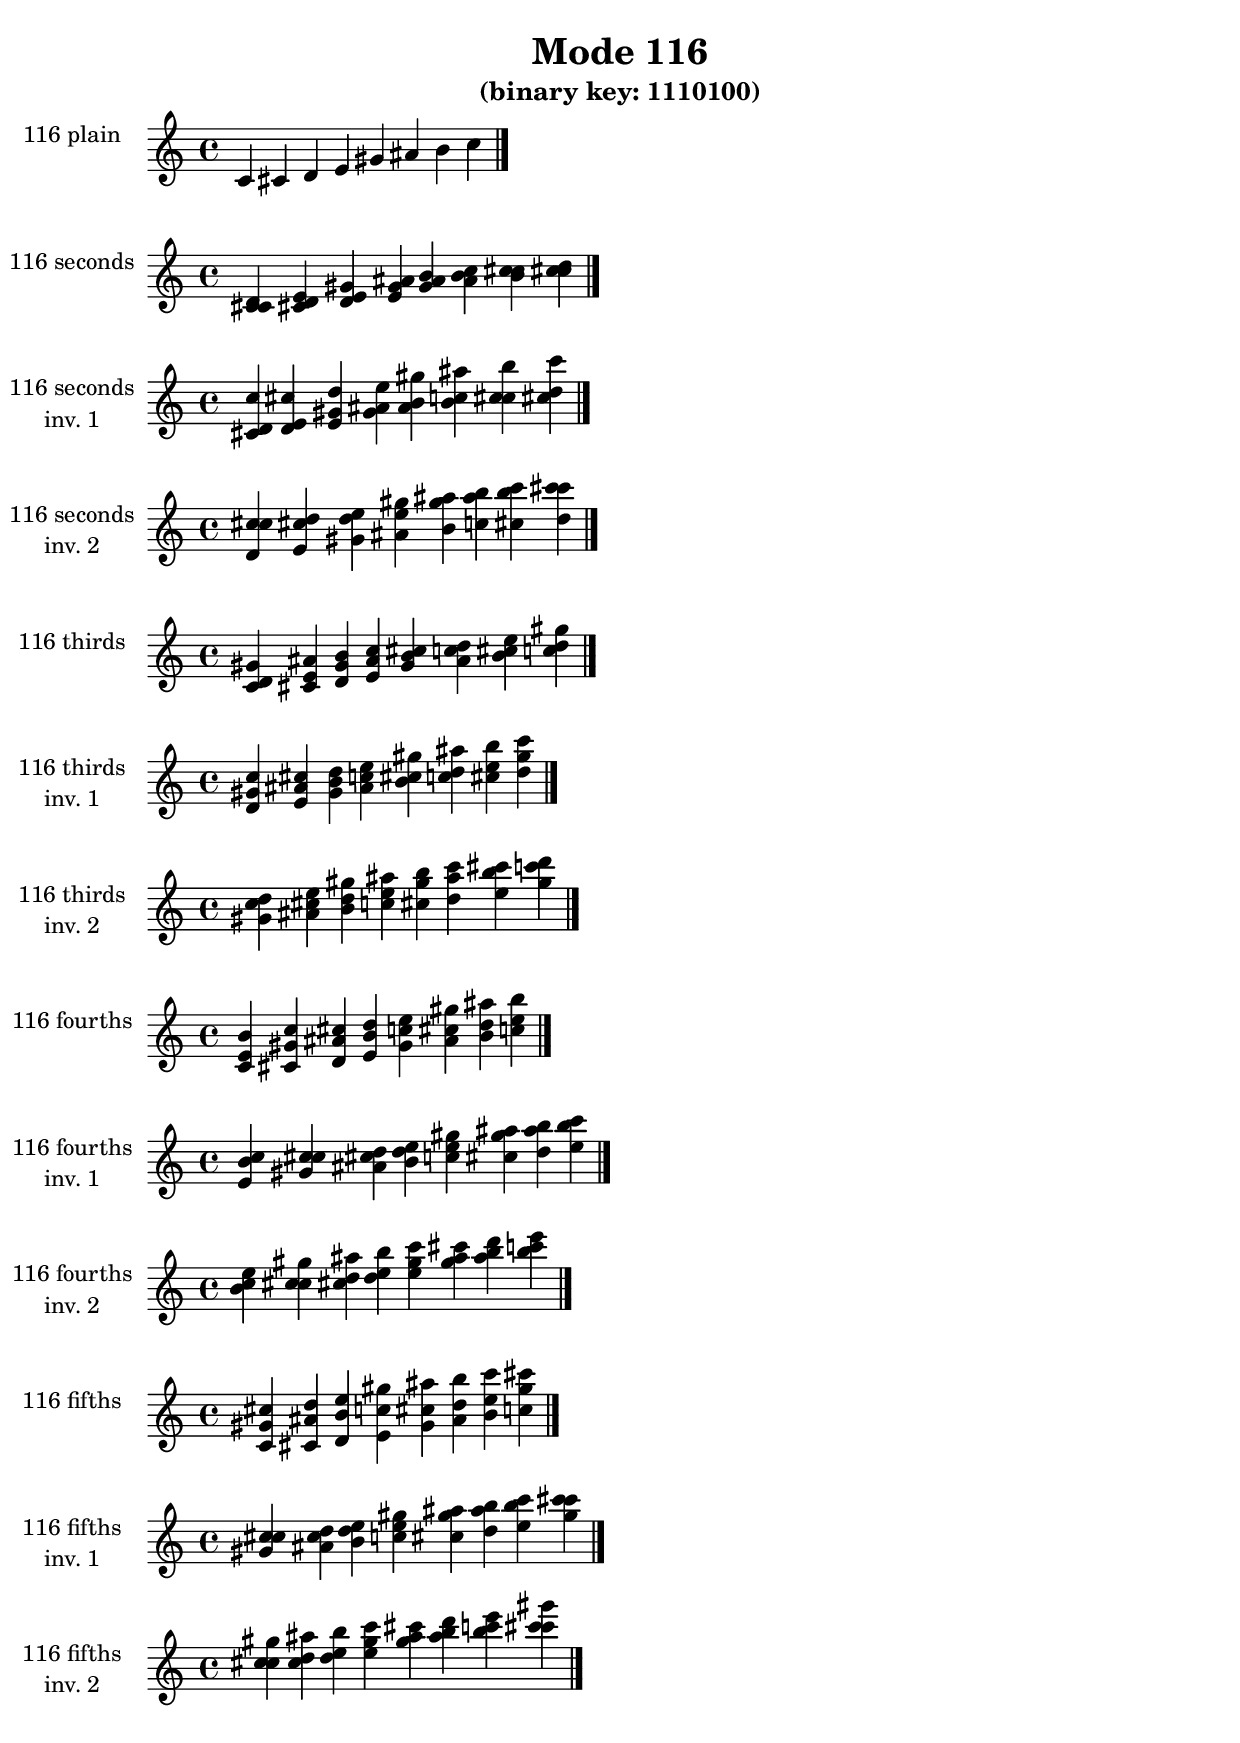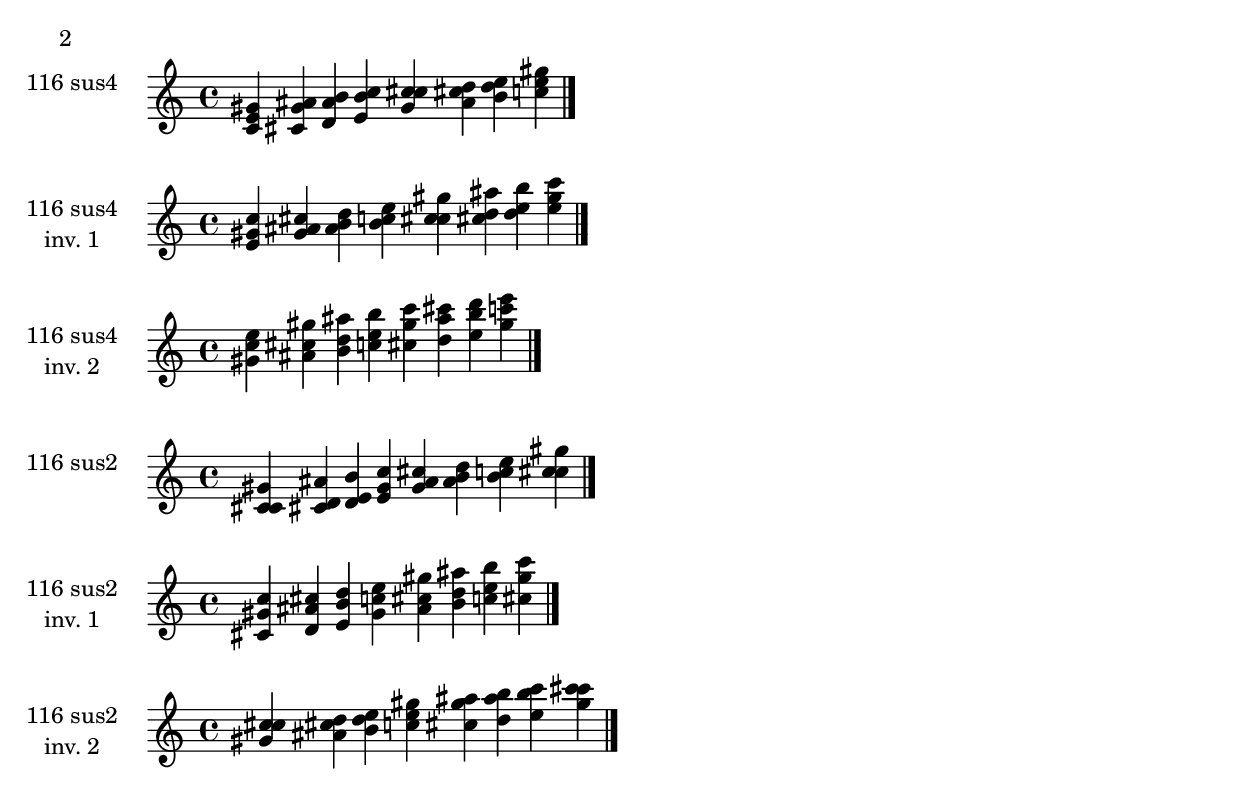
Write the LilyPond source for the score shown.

\version "2.19.0"

\header {
  title = "Mode 116"
  subtitle = "(binary key: 1110100)"
 %% Remove default LilyPond tagline
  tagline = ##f
}

\paper {
  #(set-paper-size "a4")
}

global = {
  \key c \major
  \time 4/4
  \tempo 4=100
}

\book {
  \score {
    \new Staff \with {
      instrumentName =  \markup { \column {
         \hcenter-in #14 \line { 116 plain }
         \hcenter-in #14 \line {  } } }
      midiInstrument = "oboe"
    } { \accidentalStyle "default"
        \cadenzaOn c' cis' d' e' gis' ais' b' c''  \cadenzaOff \bar "|." }
    \layout { }
  }
  \score {
    \new Staff \with {
      instrumentName =  \markup { \column {
         \hcenter-in #14 \line { 116 seconds }
         \hcenter-in #14 \line {  } } }
      midiInstrument = "oboe"
    } { \accidentalStyle "default"
        \cadenzaOn <c' cis' d'> <cis' d' e'> <d' e' gis'> <e' gis' ais'> <gis' ais' b'> <ais' b' c''> <b' c'' cis''> <c'' cis'' d''>  \cadenzaOff \bar "|." }
    \layout { }
  }
  \score {
    \new Staff \with {
      instrumentName =  \markup { \column {
         \hcenter-in #14 \line { 116 seconds }
         \hcenter-in #14 \line { inv. 1 } } }
      midiInstrument = "oboe"
    } { \accidentalStyle "default"
        \cadenzaOn <cis' d' c''> <d' e' cis''> <e' gis' d''> <gis' ais' e''> <ais' b' gis''> <b' c'' ais''> <c'' cis'' b''> <cis'' d'' c'''>  \cadenzaOff \bar "|." }
    \layout { }
  }
  \score {
    \new Staff \with {
      instrumentName =  \markup { \column {
         \hcenter-in #14 \line { 116 seconds }
         \hcenter-in #14 \line { inv. 2 } } }
      midiInstrument = "oboe"
    } { \accidentalStyle "default"
        \cadenzaOn <d' c'' cis''> <e' cis'' d''> <gis' d'' e''> <ais' e'' gis''> <b' gis'' ais''> <c'' ais'' b''> <cis'' b'' c'''> <d'' c''' cis'''>  \cadenzaOff \bar "|." }
    \layout { }
  }
  \score {
    \new Staff \with {
      instrumentName =  \markup { \column {
         \hcenter-in #14 \line { 116 thirds }
         \hcenter-in #14 \line {  } } }
      midiInstrument = "oboe"
    } { \accidentalStyle "default"
        \cadenzaOn <c' d' gis'> <cis' e' ais'> <d' gis' b'> <e' ais' c''> <gis' b' cis''> <ais' c'' d''> <b' cis'' e''> <c'' d'' gis''>  \cadenzaOff \bar "|." }
    \layout { }
  }
  \score {
    \new Staff \with {
      instrumentName =  \markup { \column {
         \hcenter-in #14 \line { 116 thirds }
         \hcenter-in #14 \line { inv. 1 } } }
      midiInstrument = "oboe"
    } { \accidentalStyle "default"
        \cadenzaOn <d' gis' c''> <e' ais' cis''> <gis' b' d''> <ais' c'' e''> <b' cis'' gis''> <c'' d'' ais''> <cis'' e'' b''> <d'' gis'' c'''>  \cadenzaOff \bar "|." }
    \layout { }
  }
  \score {
    \new Staff \with {
      instrumentName =  \markup { \column {
         \hcenter-in #14 \line { 116 thirds }
         \hcenter-in #14 \line { inv. 2 } } }
      midiInstrument = "oboe"
    } { \accidentalStyle "default"
        \cadenzaOn <gis' c'' d''> <ais' cis'' e''> <b' d'' gis''> <c'' e'' ais''> <cis'' gis'' b''> <d'' ais'' c'''> <e'' b'' cis'''> <gis'' c''' d'''>  \cadenzaOff \bar "|." }
    \layout { }
  }
  \score {
    \new Staff \with {
      instrumentName =  \markup { \column {
         \hcenter-in #14 \line { 116 fourths }
         \hcenter-in #14 \line {  } } }
      midiInstrument = "oboe"
    } { \accidentalStyle "default"
        \cadenzaOn <c' e' b'> <cis' gis' c''> <d' ais' cis''> <e' b' d''> <gis' c'' e''> <ais' cis'' gis''> <b' d'' ais''> <c'' e'' b''>  \cadenzaOff \bar "|." }
    \layout { }
  }
  \score {
    \new Staff \with {
      instrumentName =  \markup { \column {
         \hcenter-in #14 \line { 116 fourths }
         \hcenter-in #14 \line { inv. 1 } } }
      midiInstrument = "oboe"
    } { \accidentalStyle "default"
        \cadenzaOn <e' b' c''> <gis' c'' cis''> <ais' cis'' d''> <b' d'' e''> <c'' e'' gis''> <cis'' gis'' ais''> <d'' ais'' b''> <e'' b'' c'''>  \cadenzaOff \bar "|." }
    \layout { }
  }
  \score {
    \new Staff \with {
      instrumentName =  \markup { \column {
         \hcenter-in #14 \line { 116 fourths }
         \hcenter-in #14 \line { inv. 2 } } }
      midiInstrument = "oboe"
    } { \accidentalStyle "default"
        \cadenzaOn <b' c'' e''> <c'' cis'' gis''> <cis'' d'' ais''> <d'' e'' b''> <e'' gis'' c'''> <gis'' ais'' cis'''> <ais'' b'' d'''> <b'' c''' e'''>  \cadenzaOff \bar "|." }
    \layout { }
  }
  \score {
    \new Staff \with {
      instrumentName =  \markup { \column {
         \hcenter-in #14 \line { 116 fifths }
         \hcenter-in #14 \line {  } } }
      midiInstrument = "oboe"
    } { \accidentalStyle "default"
        \cadenzaOn <c' gis' cis''> <cis' ais' d''> <d' b' e''> <e' c'' gis''> <gis' cis'' ais''> <ais' d'' b''> <b' e'' c'''> <c'' gis'' cis'''>  \cadenzaOff \bar "|." }
    \layout { }
  }
  \score {
    \new Staff \with {
      instrumentName =  \markup { \column {
         \hcenter-in #14 \line { 116 fifths }
         \hcenter-in #14 \line { inv. 1 } } }
      midiInstrument = "oboe"
    } { \accidentalStyle "default"
        \cadenzaOn <gis' cis'' c''> <ais' d'' cis''> <b' e'' d''> <c'' gis'' e''> <cis'' ais'' gis''> <d'' b'' ais''> <e'' c''' b''> <gis'' cis''' c'''>  \cadenzaOff \bar "|." }
    \layout { }
  }
  \score {
    \new Staff \with {
      instrumentName =  \markup { \column {
         \hcenter-in #14 \line { 116 fifths }
         \hcenter-in #14 \line { inv. 2 } } }
      midiInstrument = "oboe"
    } { \accidentalStyle "default"
        \cadenzaOn <cis'' c'' gis''> <d'' cis'' ais''> <e'' d'' b''> <gis'' e'' c'''> <ais'' gis'' cis'''> <b'' ais'' d'''> <c''' b'' e'''> <cis''' c''' gis'''>  \cadenzaOff \bar "|." }
    \layout { }
  }
  \score {
    \new Staff \with {
      instrumentName =  \markup { \column {
         \hcenter-in #14 \line { 116 sus4 }
         \hcenter-in #14 \line {  } } }
      midiInstrument = "oboe"
    } { \accidentalStyle "default"
        \cadenzaOn <c' e' gis'> <cis' gis' ais'> <d' ais' b'> <e' b' c''> <gis' c'' cis''> <ais' cis'' d''> <b' d'' e''> <c'' e'' gis''>  \cadenzaOff \bar "|." }
    \layout { }
  }
  \score {
    \new Staff \with {
      instrumentName =  \markup { \column {
         \hcenter-in #14 \line { 116 sus4 }
         \hcenter-in #14 \line { inv. 1 } } }
      midiInstrument = "oboe"
    } { \accidentalStyle "default"
        \cadenzaOn <e' gis' c''> <gis' ais' cis''> <ais' b' d''> <b' c'' e''> <c'' cis'' gis''> <cis'' d'' ais''> <d'' e'' b''> <e'' gis'' c'''>  \cadenzaOff \bar "|." }
    \layout { }
  }
  \score {
    \new Staff \with {
      instrumentName =  \markup { \column {
         \hcenter-in #14 \line { 116 sus4 }
         \hcenter-in #14 \line { inv. 2 } } }
      midiInstrument = "oboe"
    } { \accidentalStyle "default"
        \cadenzaOn <gis' c'' e''> <ais' cis'' gis''> <b' d'' ais''> <c'' e'' b''> <cis'' gis'' c'''> <d'' ais'' cis'''> <e'' b'' d'''> <gis'' c''' e'''>  \cadenzaOff \bar "|." }
    \layout { }
  }
  \score {
    \new Staff \with {
      instrumentName =  \markup { \column {
         \hcenter-in #14 \line { 116 sus2 }
         \hcenter-in #14 \line {  } } }
      midiInstrument = "oboe"
    } { \accidentalStyle "default"
        \cadenzaOn <c' cis' gis'> <cis' d' ais'> <d' e' b'> <e' gis' c''> <gis' ais' cis''> <ais' b' d''> <b' c'' e''> <c'' cis'' gis''>  \cadenzaOff \bar "|." }
    \layout { }
  }
  \score {
    \new Staff \with {
      instrumentName =  \markup { \column {
         \hcenter-in #14 \line { 116 sus2 }
         \hcenter-in #14 \line { inv. 1 } } }
      midiInstrument = "oboe"
    } { \accidentalStyle "default"
        \cadenzaOn <cis' gis' c''> <d' ais' cis''> <e' b' d''> <gis' c'' e''> <ais' cis'' gis''> <b' d'' ais''> <c'' e'' b''> <cis'' gis'' c'''>  \cadenzaOff \bar "|." }
    \layout { }
  }
  \score {
    \new Staff \with {
      instrumentName =  \markup { \column {
         \hcenter-in #14 \line { 116 sus2 }
         \hcenter-in #14 \line { inv. 2 } } }
      midiInstrument = "oboe"
    } { \accidentalStyle "default"
        \cadenzaOn <gis' c'' cis''> <ais' cis'' d''> <b' d'' e''> <c'' e'' gis''> <cis'' gis'' ais''> <d'' ais'' b''> <e'' b'' c'''> <gis'' c''' cis'''>  \cadenzaOff \bar "|." }
    \layout { }
  }
}

\book {
  \bookOutputSuffix "plain_"
  \score {
    \new Staff \with {
      instrumentName =  \markup { \column {
         \hcenter-in #14 \line { 116 plain }
         \hcenter-in #14 \line {  } } }
      midiInstrument = "oboe"
    } { \accidentalStyle "default"
        \cadenzaOn c' cis' d' e' gis' ais' b' c''  \cadenzaOff \bar "|." }
    \midi { }
  }
}
\book {
  \bookOutputSuffix "seconds_"
  \score {
    \new Staff \with {
      instrumentName =  \markup { \column {
         \hcenter-in #14 \line { 116 seconds }
         \hcenter-in #14 \line {  } } }
      midiInstrument = "oboe"
    } { \accidentalStyle "default"
        \cadenzaOn <c' cis' d'> <cis' d' e'> <d' e' gis'> <e' gis' ais'> <gis' ais' b'> <ais' b' c''> <b' c'' cis''> <c'' cis'' d''>  \cadenzaOff \bar "|." }
    \midi { }
  }
}
\book {
  \bookOutputSuffix "seconds_inv. 1"
  \score {
    \new Staff \with {
      instrumentName =  \markup { \column {
         \hcenter-in #14 \line { 116 seconds }
         \hcenter-in #14 \line { inv. 1 } } }
      midiInstrument = "oboe"
    } { \accidentalStyle "default"
        \cadenzaOn <cis' d' c''> <d' e' cis''> <e' gis' d''> <gis' ais' e''> <ais' b' gis''> <b' c'' ais''> <c'' cis'' b''> <cis'' d'' c'''>  \cadenzaOff \bar "|." }
    \midi { }
  }
}
\book {
  \bookOutputSuffix "seconds_inv. 2"
  \score {
    \new Staff \with {
      instrumentName =  \markup { \column {
         \hcenter-in #14 \line { 116 seconds }
         \hcenter-in #14 \line { inv. 2 } } }
      midiInstrument = "oboe"
    } { \accidentalStyle "default"
        \cadenzaOn <d' c'' cis''> <e' cis'' d''> <gis' d'' e''> <ais' e'' gis''> <b' gis'' ais''> <c'' ais'' b''> <cis'' b'' c'''> <d'' c''' cis'''>  \cadenzaOff \bar "|." }
    \midi { }
  }
}
\book {
  \bookOutputSuffix "thirds_"
  \score {
    \new Staff \with {
      instrumentName =  \markup { \column {
         \hcenter-in #14 \line { 116 thirds }
         \hcenter-in #14 \line {  } } }
      midiInstrument = "oboe"
    } { \accidentalStyle "default"
        \cadenzaOn <c' d' gis'> <cis' e' ais'> <d' gis' b'> <e' ais' c''> <gis' b' cis''> <ais' c'' d''> <b' cis'' e''> <c'' d'' gis''>  \cadenzaOff \bar "|." }
    \midi { }
  }
}
\book {
  \bookOutputSuffix "thirds_inv. 1"
  \score {
    \new Staff \with {
      instrumentName =  \markup { \column {
         \hcenter-in #14 \line { 116 thirds }
         \hcenter-in #14 \line { inv. 1 } } }
      midiInstrument = "oboe"
    } { \accidentalStyle "default"
        \cadenzaOn <d' gis' c''> <e' ais' cis''> <gis' b' d''> <ais' c'' e''> <b' cis'' gis''> <c'' d'' ais''> <cis'' e'' b''> <d'' gis'' c'''>  \cadenzaOff \bar "|." }
    \midi { }
  }
}
\book {
  \bookOutputSuffix "thirds_inv. 2"
  \score {
    \new Staff \with {
      instrumentName =  \markup { \column {
         \hcenter-in #14 \line { 116 thirds }
         \hcenter-in #14 \line { inv. 2 } } }
      midiInstrument = "oboe"
    } { \accidentalStyle "default"
        \cadenzaOn <gis' c'' d''> <ais' cis'' e''> <b' d'' gis''> <c'' e'' ais''> <cis'' gis'' b''> <d'' ais'' c'''> <e'' b'' cis'''> <gis'' c''' d'''>  \cadenzaOff \bar "|." }
    \midi { }
  }
}
\book {
  \bookOutputSuffix "fourths_"
  \score {
    \new Staff \with {
      instrumentName =  \markup { \column {
         \hcenter-in #14 \line { 116 fourths }
         \hcenter-in #14 \line {  } } }
      midiInstrument = "oboe"
    } { \accidentalStyle "default"
        \cadenzaOn <c' e' b'> <cis' gis' c''> <d' ais' cis''> <e' b' d''> <gis' c'' e''> <ais' cis'' gis''> <b' d'' ais''> <c'' e'' b''>  \cadenzaOff \bar "|." }
    \midi { }
  }
}
\book {
  \bookOutputSuffix "fourths_inv. 1"
  \score {
    \new Staff \with {
      instrumentName =  \markup { \column {
         \hcenter-in #14 \line { 116 fourths }
         \hcenter-in #14 \line { inv. 1 } } }
      midiInstrument = "oboe"
    } { \accidentalStyle "default"
        \cadenzaOn <e' b' c''> <gis' c'' cis''> <ais' cis'' d''> <b' d'' e''> <c'' e'' gis''> <cis'' gis'' ais''> <d'' ais'' b''> <e'' b'' c'''>  \cadenzaOff \bar "|." }
    \midi { }
  }
}
\book {
  \bookOutputSuffix "fourths_inv. 2"
  \score {
    \new Staff \with {
      instrumentName =  \markup { \column {
         \hcenter-in #14 \line { 116 fourths }
         \hcenter-in #14 \line { inv. 2 } } }
      midiInstrument = "oboe"
    } { \accidentalStyle "default"
        \cadenzaOn <b' c'' e''> <c'' cis'' gis''> <cis'' d'' ais''> <d'' e'' b''> <e'' gis'' c'''> <gis'' ais'' cis'''> <ais'' b'' d'''> <b'' c''' e'''>  \cadenzaOff \bar "|." }
    \midi { }
  }
}
\book {
  \bookOutputSuffix "fifths_"
  \score {
    \new Staff \with {
      instrumentName =  \markup { \column {
         \hcenter-in #14 \line { 116 fifths }
         \hcenter-in #14 \line {  } } }
      midiInstrument = "oboe"
    } { \accidentalStyle "default"
        \cadenzaOn <c' gis' cis''> <cis' ais' d''> <d' b' e''> <e' c'' gis''> <gis' cis'' ais''> <ais' d'' b''> <b' e'' c'''> <c'' gis'' cis'''>  \cadenzaOff \bar "|." }
    \midi { }
  }
}
\book {
  \bookOutputSuffix "fifths_inv. 1"
  \score {
    \new Staff \with {
      instrumentName =  \markup { \column {
         \hcenter-in #14 \line { 116 fifths }
         \hcenter-in #14 \line { inv. 1 } } }
      midiInstrument = "oboe"
    } { \accidentalStyle "default"
        \cadenzaOn <gis' cis'' c''> <ais' d'' cis''> <b' e'' d''> <c'' gis'' e''> <cis'' ais'' gis''> <d'' b'' ais''> <e'' c''' b''> <gis'' cis''' c'''>  \cadenzaOff \bar "|." }
    \midi { }
  }
}
\book {
  \bookOutputSuffix "fifths_inv. 2"
  \score {
    \new Staff \with {
      instrumentName =  \markup { \column {
         \hcenter-in #14 \line { 116 fifths }
         \hcenter-in #14 \line { inv. 2 } } }
      midiInstrument = "oboe"
    } { \accidentalStyle "default"
        \cadenzaOn <cis'' c'' gis''> <d'' cis'' ais''> <e'' d'' b''> <gis'' e'' c'''> <ais'' gis'' cis'''> <b'' ais'' d'''> <c''' b'' e'''> <cis''' c''' gis'''>  \cadenzaOff \bar "|." }
    \midi { }
  }
}
\book {
  \bookOutputSuffix "sus4_"
  \score {
    \new Staff \with {
      instrumentName =  \markup { \column {
         \hcenter-in #14 \line { 116 sus4 }
         \hcenter-in #14 \line {  } } }
      midiInstrument = "oboe"
    } { \accidentalStyle "default"
        \cadenzaOn <c' e' gis'> <cis' gis' ais'> <d' ais' b'> <e' b' c''> <gis' c'' cis''> <ais' cis'' d''> <b' d'' e''> <c'' e'' gis''>  \cadenzaOff \bar "|." }
    \midi { }
  }
}
\book {
  \bookOutputSuffix "sus4_inv. 1"
  \score {
    \new Staff \with {
      instrumentName =  \markup { \column {
         \hcenter-in #14 \line { 116 sus4 }
         \hcenter-in #14 \line { inv. 1 } } }
      midiInstrument = "oboe"
    } { \accidentalStyle "default"
        \cadenzaOn <e' gis' c''> <gis' ais' cis''> <ais' b' d''> <b' c'' e''> <c'' cis'' gis''> <cis'' d'' ais''> <d'' e'' b''> <e'' gis'' c'''>  \cadenzaOff \bar "|." }
    \midi { }
  }
}
\book {
  \bookOutputSuffix "sus4_inv. 2"
  \score {
    \new Staff \with {
      instrumentName =  \markup { \column {
         \hcenter-in #14 \line { 116 sus4 }
         \hcenter-in #14 \line { inv. 2 } } }
      midiInstrument = "oboe"
    } { \accidentalStyle "default"
        \cadenzaOn <gis' c'' e''> <ais' cis'' gis''> <b' d'' ais''> <c'' e'' b''> <cis'' gis'' c'''> <d'' ais'' cis'''> <e'' b'' d'''> <gis'' c''' e'''>  \cadenzaOff \bar "|." }
    \midi { }
  }
}
\book {
  \bookOutputSuffix "sus2_"
  \score {
    \new Staff \with {
      instrumentName =  \markup { \column {
         \hcenter-in #14 \line { 116 sus2 }
         \hcenter-in #14 \line {  } } }
      midiInstrument = "oboe"
    } { \accidentalStyle "default"
        \cadenzaOn <c' cis' gis'> <cis' d' ais'> <d' e' b'> <e' gis' c''> <gis' ais' cis''> <ais' b' d''> <b' c'' e''> <c'' cis'' gis''>  \cadenzaOff \bar "|." }
    \midi { }
  }
}
\book {
  \bookOutputSuffix "sus2_inv. 1"
  \score {
    \new Staff \with {
      instrumentName =  \markup { \column {
         \hcenter-in #14 \line { 116 sus2 }
         \hcenter-in #14 \line { inv. 1 } } }
      midiInstrument = "oboe"
    } { \accidentalStyle "default"
        \cadenzaOn <cis' gis' c''> <d' ais' cis''> <e' b' d''> <gis' c'' e''> <ais' cis'' gis''> <b' d'' ais''> <c'' e'' b''> <cis'' gis'' c'''>  \cadenzaOff \bar "|." }
    \midi { }
  }
}
\book {
  \bookOutputSuffix "sus2_inv. 2"
  \score {
    \new Staff \with {
      instrumentName =  \markup { \column {
         \hcenter-in #14 \line { 116 sus2 }
         \hcenter-in #14 \line { inv. 2 } } }
      midiInstrument = "oboe"
    } { \accidentalStyle "default"
        \cadenzaOn <gis' c'' cis''> <ais' cis'' d''> <b' d'' e''> <c'' e'' gis''> <cis'' gis'' ais''> <d'' ais'' b''> <e'' b'' c'''> <gis'' c''' cis'''>  \cadenzaOff \bar "|." }
    \midi { }
  }
}
